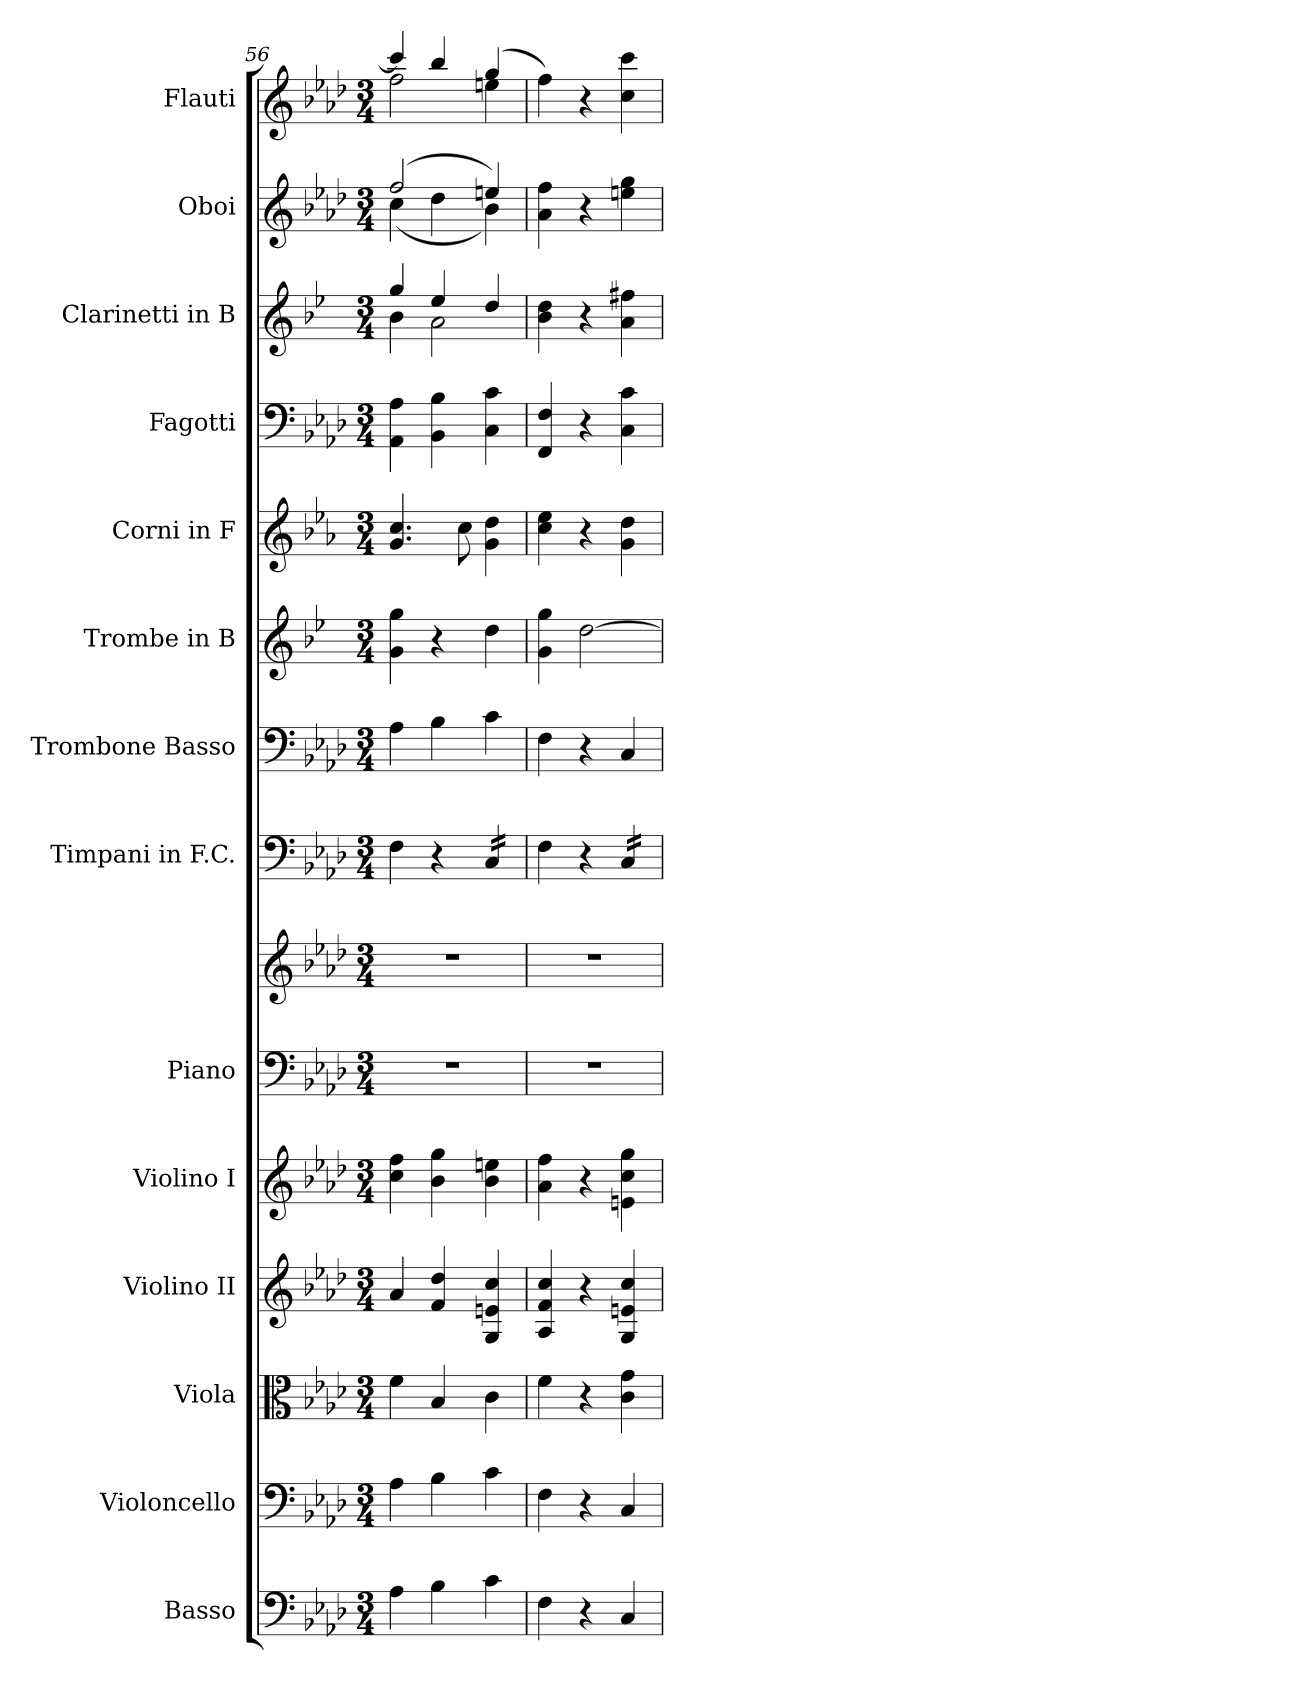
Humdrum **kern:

**kern	**kern	**kern	**kern	**kern	**kern	**kern	**kern	**kern	**kern	**kern	**kern	**kern	**kern	**kern
*part14	*part13	*part12	*part11	*part10	*part9	*part9	*part8	*part7	*part6	*part5	*part4	*part3	*part2	*part1
*staff15	*staff14	*staff13	*staff12	*staff11	*staff10	*staff9	*staff8	*staff7	*staff6	*staff5	*staff4	*staff3	*staff2	*staff1
*I"Basso	*I"Violoncello	*I"Viola	*I"Violino II	*I"Violino I	*I"Piano	*	*I"Timpani in F.C.	*I"Trombone Basso	*I"Trombe in B	*I"Corni in F	*I"Fagotti	*I"Clarinetti in B	*I"Oboi	*I"Flauti
*	*	*	*	*	*I'Pno.	*	*I'Timp.	*	*	*	*	*	*I'Ob.	*I'Fl.
*clefF4	*clefF4	*clefC3	*clefG2	*clefG2	*clefF4	*clefG2	*clefF4	*clefF4	*clefG2	*clefG2	*clefF4	*clefG2	*clefG2	*clefG2
*ITrd7c12	*	*	*	*	*	*	*	*	*ITrd1c2	*ITrd4c7	*	*ITrd1c2	*	*
*k[b-e-a-d-]	*k[b-e-a-d-]	*k[b-e-a-d-]	*k[b-e-a-d-]	*k[b-e-a-d-]	*k[b-e-a-d-]	*k[b-e-a-d-]	*k[b-e-a-d-]	*k[b-e-a-d-]	*k[b-e-a-d-]	*k[b-e-a-d-]	*k[b-e-a-d-]	*k[b-e-a-d-]	*k[b-e-a-d-]	*k[b-e-a-d-]
*M3/4	*M3/4	*M3/4	*M3/4	*M3/4	*M3/4	*M3/4	*M3/4	*M3/4	*M3/4	*M3/4	*M3/4	*M3/4	*M3/4	*M3/4
=56	=56	=56	=56	=56	=56	=56	=56	=56	=56	=56	=56	=56	=56	=56
*	*	*	*	*	*	*	*	*	*	*	*	*^	*^	*^
4AA-\	4A-\	4f\	4a-/	4cc\ 4ff\	2.r	2.r	4F\	4A-\	4f\ 4ff\	4.c/ 4.f/	4AA-\ 4A-\	4ff/	4a-\	(>2ff/	(<4cc\	4ccc/]	2ff\
4BB-\	4B-\	4B-/	4f/ 4dd-/	4b-\ 4gg\	.	.	4r	4B-\	4r	.	4BB-\ 4B-\	4dd-/	2g\	.	4dd-\	4bb-/	.
.	.	.	.	.	.	.	.	.	.	8f\	.	.	.	.	.	.	.
*	*	*	*	*	*	*	*tremolo	*	*	*	*	*	*	*	*	*	*
4C\	4c\	4c\	4G/ 4en/ 4cc/	4b-\ 4een\	.	.	16C/LL	4c\	4cc\	4c\ 4g\	4C\ 4c\	4cc/	.	4een/)	4b-\)	(>4gg/	4een\
.	.	.	.	.	.	.	16C/	.	.	.	.	.	.	.	.	.	.
.	.	.	.	.	.	.	16C/	.	.	.	.	.	.	.	.	.	.
.	.	.	.	.	.	.	16C/JJ	.	.	.	.	.	.	.	.	.	.
*	*	*	*	*	*	*	*Xtremolo	*	*	*	*	*	*	*	*	*	*
*	*	*	*	*	*	*	*	*	*	*	*	*v	*v	*	*	*v	*v
*	*	*	*	*	*	*	*	*	*	*	*	*	*v	*v	*
=57	=57	=57	=57	=57	=57	=57	=57	=57	=57	=57	=57	=57	=57	=57
4FF\	4F\	4f\	4A-/ 4f/ 4cc/	4a-\ 4ff\	2.r	2.r	4F\	4F\	4f\ 4ff\	4f\ 4a-\	4FF/ 4F/	4a-\ 4cc\	4a-\ 4ff\	4ff\)
4r	4r	4r	4r	4r	.	.	4r	4r	[2cc\	4r	4r	4r	4r	4r
*	*	*	*	*	*	*	*tremolo	*	*	*	*	*	*	*
4CC/	4C/	4c\ 4g\	4G/ 4en/ 4cc/	4en\ 4cc\ 4gg\	.	.	16C/LL	4C/	.	4c\ 4g\	4C\ 4c\	4g\ 4een\	4een\ 4gg\	4cc\ 4ccc\
.	.	.	.	.	.	.	16C/	.	.	.	.	.	.	.
.	.	.	.	.	.	.	16C/	.	.	.	.	.	.	.
.	.	.	.	.	.	.	16C/JJ	.	.	.	.	.	.	.
*	*	*	*	*	*	*	*Xtremolo	*	*	*	*	*	*	*
=	=	=	=	=	=	=	=	=	=	=	=	=	=	=
*-	*-	*-	*-	*-	*-	*-	*-	*-	*-	*-	*-	*-	*-	*-
